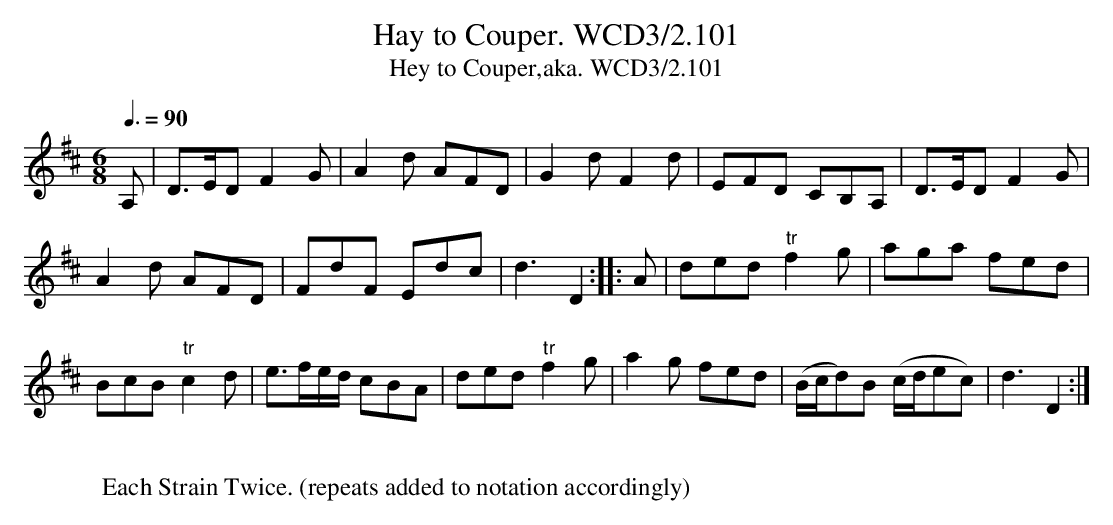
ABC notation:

X:1
T:Hay to Couper. WCD3/2.101
T:Hey to Couper,aka. WCD3/2.101
M:6/8
L:1/8
Q:3/8=90
K:D
A,|D>ED F2G|A2d AFD|G2d F2d|EFD CB,A,|D>ED F2G|
A2d AFD|FdF Edc|d3 D2::A|ded "tr"f2g|aga fed|
BcB "tr"c2d|e>fe/d/ cBA|ded "tr"f2g|\
a2g fed|(B/c/d)B (c/d/ec)|d3 D2:|
W:
W:Each Strain Twice. (repeats added to notation accordingly)
